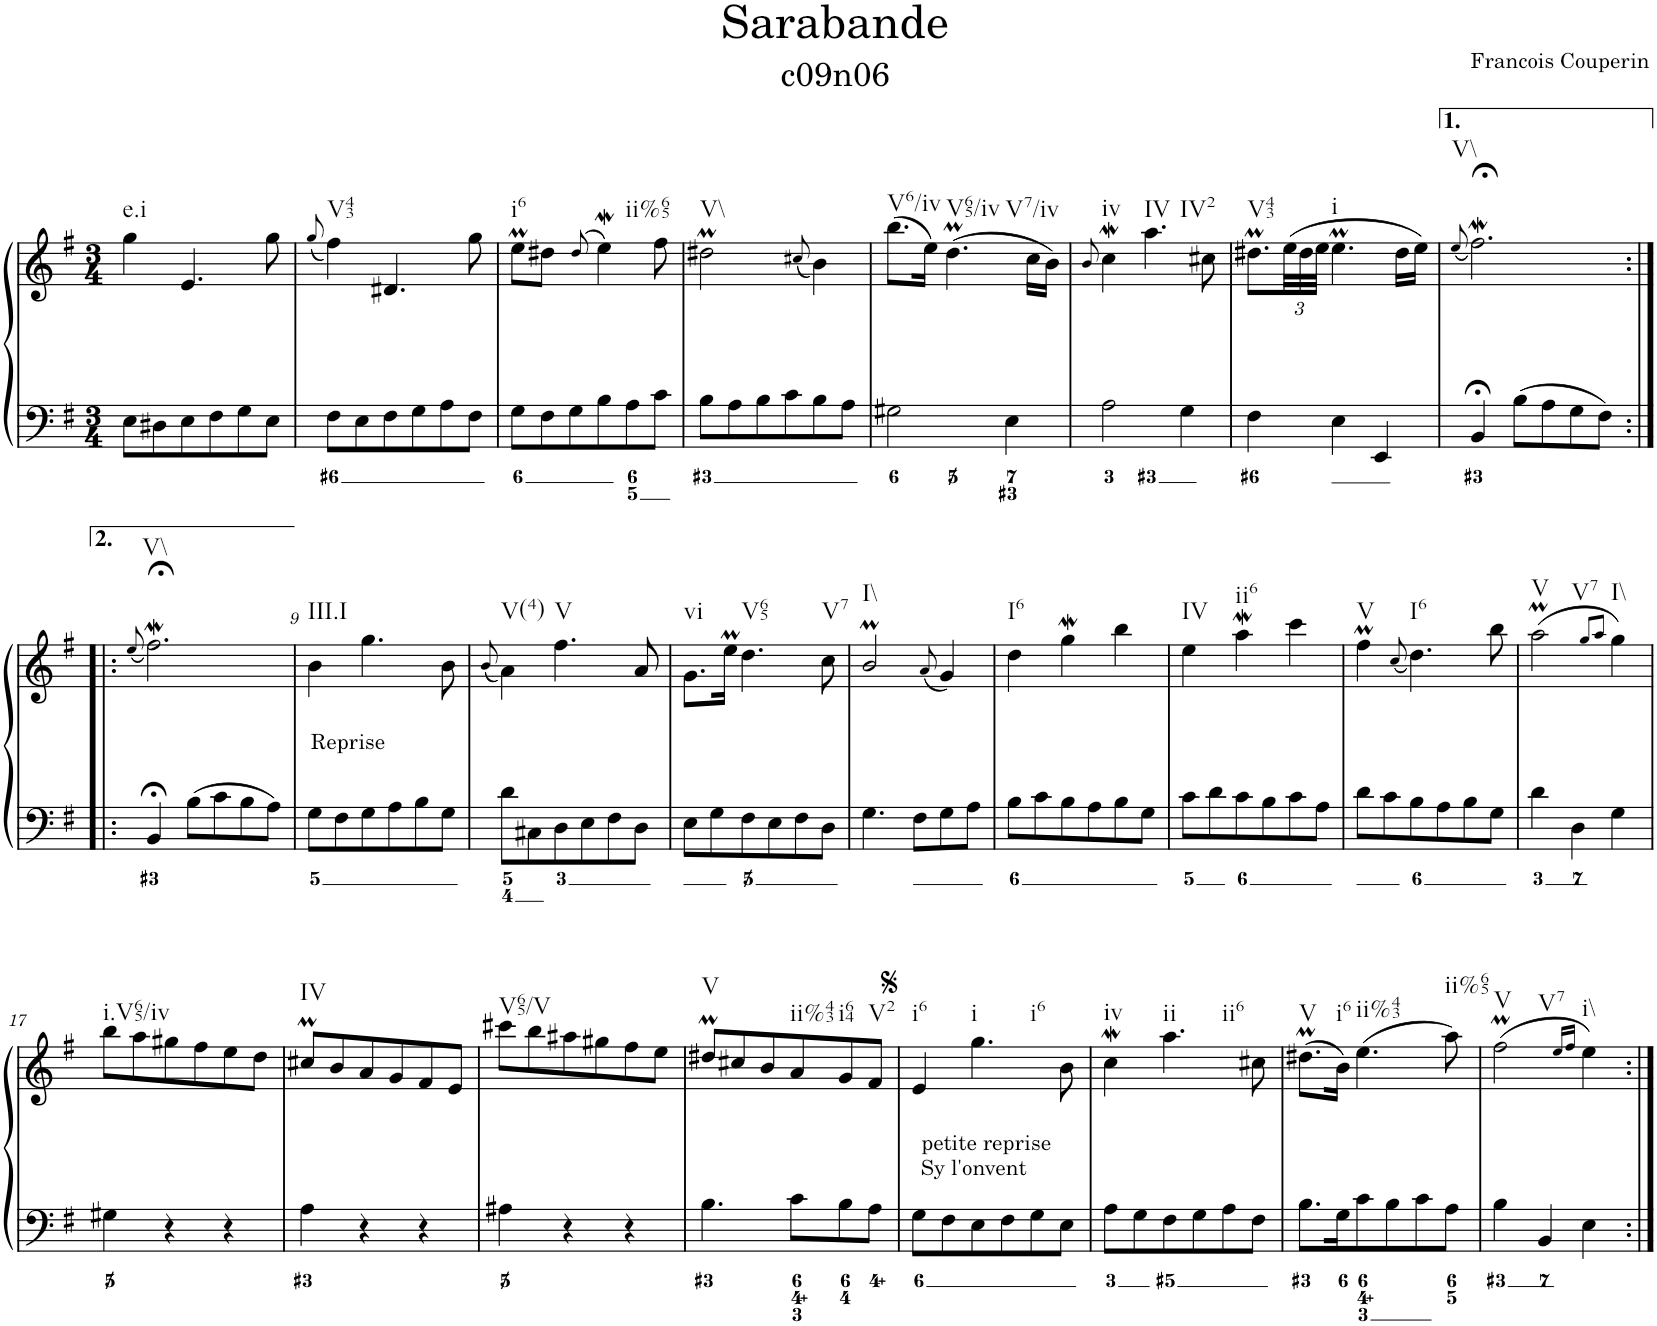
**kern	**kern
*part1	*part1
*staff2	*staff1
*I"Piano	*
*I'Pno.	*
*clefF4	*clefG2
*k[f#]	*k[f#]
*M3/4	*M3/4
=1	=1
!	!LO:TX:b:t=e.i
8E\L	4gg\
8D#X\	.
8E\	4.e/
8F#\	.
8G\	.
8E\J	8gg\
=2	=2
.	(8qgg/
!	!LO:TX:b:t=V43
8F#\L	4ff#\)
8E\	.
8F#\	4.d#X/
8G\	.
8A\	.
8F#\J	8gg\
=3	=3
!	!LO:TX:b:t=i6
8G\L	8eeM\L
8F#\	8dd#X\J
8G\	(8dd#!/
!	!LO:TX:b:t=ii%65
8B\	4eeW\)
8A\	.
8c\J	8ff#\
=4	=4
!	!LO:TX:b:t=V\\
8B\L	2dd#Xm\
8A\	.
8B\	.
8c\	.
.	(8qcc#X/
8B\	4b\)
8A\J	.
=5	=5
!	!LO:TX:b:t=V6/iv
2G#X\	(8.bb\L
.	16ee\Jk)
!	!LO:TX:b:t=V65/iv
!	!LO:TX:b:t=V7/iv
.	(4.ddM\
4E\	.
.	16cc\LL
.	16b\JJ)
=6	=6
.	8qb/
!	!LO:TX:b:t=iv
2A\	4ccw\
!	!LO:TX:b:t=IV
!	!LO:TX:b:t=IV2
.	4.aa\
4G\	.
.	8cc#X\
=7	=7
!	!LO:TX:b:t=V43
4F#\	8.dd#Xm\L
*	*Xbrackettup
.	(48ee\LL
.	48dd#\
.	48ee\JJJ
!	!LO:TX:b:t=i
4E\	4.eeM\
4EE/	.
.	16dd#\LL
.	16ee\JJ)
=8	=8
.	(8qee/
!	!LO:TX:b:t=V\\
4BB;</	2.ff#;<W\)
8B\L	.
8A\	.
8G\	.
8F#\J	.
!!LO:LB:g=z
=8X1:|!|:	=8X1:|!|:
.	(8qee/
!	!LO:TX:b:t=V\\
4BB;</	2.ff#;<W\)
8B\L	.
8c\	.
8B\	.
8A\J	.
=9	=9
!	!LO:TX:b:t=III.I
!LO:TX:a:t=Reprise	!
8G\L	4b\
8F#\	.
8G\	4.gg\
8A\	.
8B\	.
8G\J	8b\
=10	=10
.	(8qb/
!	!LO:TX:b:t=V(4)
8d\L	4a\)
8C#X\	.
!	!LO:TX:b:t=V
8D\	4.ff#\
8E\	.
8F#\	.
8D\J	8a/
=11	=11
!	!LO:TX:b:t=vi
8E\L	8.g\L
8G\	.
.	16eeM\Jk
!	!LO:TX:b:t=V65
8F#\	4.dd\
8E\	.
8F#\	.
!	!LO:TX:b:t=V7
8D\J	8cc\
=12	=12
!	!LO:TX:b:t=I\\
4.G\	2bm/
8F#\L	.
.	(8qa/
8G\	4g/)
8A\J	.
=13	=13
!	!LO:TX:b:t=I6
8B\L	4dd\
8c\	.
8B\	4ggw\
8A\	.
8B\	4bb\
8G\J	.
=14	=14
!	!LO:TX:b:t=IV
8c\L	4ee\
8d\	.
!	!LO:TX:b:t=ii6
8c\	4aaW\
8B\	.
8c\	4ccc\
8A\J	.
=15	=15
!	!LO:TX:b:t=V
8d\L	4ff#m\
8c\	.
.	(8qcc/
!	!LO:TX:b:t=I6
8B\	4.dd\)
8A\	.
8B\	.
8G\J	8bb\
=16	=16
!	!LO:TX:b:t=V
!	!LO:TX:b:t=V7
4d\	(2aaM\
4D\	.
.	8qgg/L
.	8qaa/J
!	!LO:TX:b:t=I\\
4G\	4gg\)
!!LO:LB:g=z
=17	=17
!	!LO:TX:b:t=i.V65/iv
4G#X\	8bb\L
.	8aa\
4r	8gg#X\
.	8ff#\
4r	8ee\
.	8dd\J
=18	=18
!	!LO:TX:b:t=IV
4A\	8cc#Xm/L
.	8b/
4r	8a/
.	8g/
4r	8f#/
.	8e/J
=19	=19
!	!LO:TX:b:t=V65/V
4A#X\	8ccc#X\L
.	8bb\
4r	8aa#X\
.	8gg#X\
4r	8ff#\
.	8ee\J
=20	=20
!	!LO:TX:b:t=V
4.B\	8dd#Xm/L
.	8cc#X/
.	8b/
!	!LO:TX:b:t=ii%43
8c\L	8a/
!	!LO:TX:b:t=i64
8B\	8g/
!	!LO:TX:b:t=V2
8A\J	8f#/J
=21	=21
!	!LO:TX:b:t=i6
!LO:TX:a:t=petite reprise	!
!LO:TX:a:t=Sy l'onvent	!
8G\L	4e/
8F#\	.
!	!LO:TX:b:t=i
!	!LO:TX:b:t=i6
8E\	4.gg\
8F#\	.
8G\	.
8E\J	8b\
=22	=22
!	!LO:TX:b:t=iv
8A\L	4ccw\
8G\	.
!	!LO:TX:b:t=ii
!	!LO:TX:b:t=ii6
8F#\	4.aa\
8G\	.
8A\	.
8F#\J	8cc#X\
=23	=23
!	!LO:TX:b:t=V
8.B\L	(8.dd#Xm\L
!	!LO:TX:b:t=i6
16G\K	16b\Jk)
!	!LO:TX:b:t=ii%43
8c\	(4.ee\
8B\	.
8c\	.
!	!LO:TX:b:t=ii%65
8A\J	8aa\)
=24	=24
!	!LO:TX:b:t=V
!	!LO:TX:b:t=V7
4B\	(2ff#m\
4BB/	.
.	16qee/LL
.	16qff#/JJ
!	!LO:TX:b:t=i\\
4E\	4ee\)
=:|!	=:|!
*-	*-
